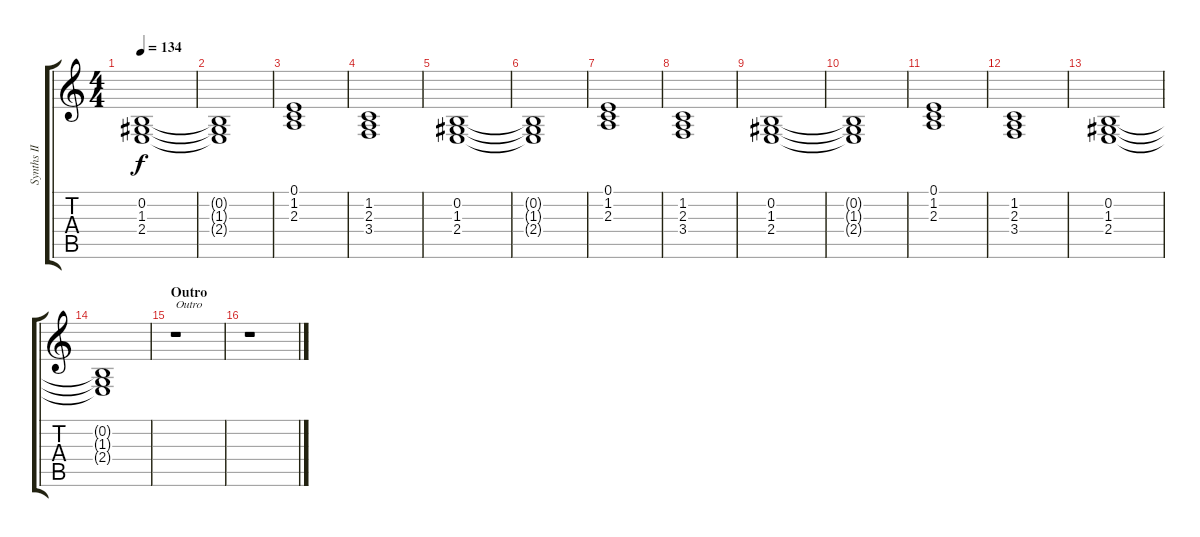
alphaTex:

\track ("Synths II" "Synths II") {instrument stringensemble2}
\staff {score tabs}
\tuning (E4 B3 G3 D3 A2 E2) {hide}
\ts (4 4)
\tempo 134
\clef g2
\ks c
(0.2 1.3 2.4).1{dy f} |
(0.2{t} 1.3{t} 2.4{t}).1 |
(0.1 1.2 2.3).1 |
(1.2 2.3 3.4).1 |
(0.2 1.3 2.4).1 |
(0.2{t} 1.3{t} 2.4{t}).1 |
(0.1 1.2 2.3).1 |
(1.2 2.3 3.4).1 |
(0.2 1.3 2.4).1 |
(0.2{t} 1.3{t} 2.4{t}).1 |
(0.1 1.2 2.3).1 |
(1.2 2.3 3.4).1 |
(0.2 1.3 2.4).1 |
(0.2{t} 1.3{t} 2.4{t}).1 |
\section ("" "Outro")
r.1{txt "Outro"} |
r.1
